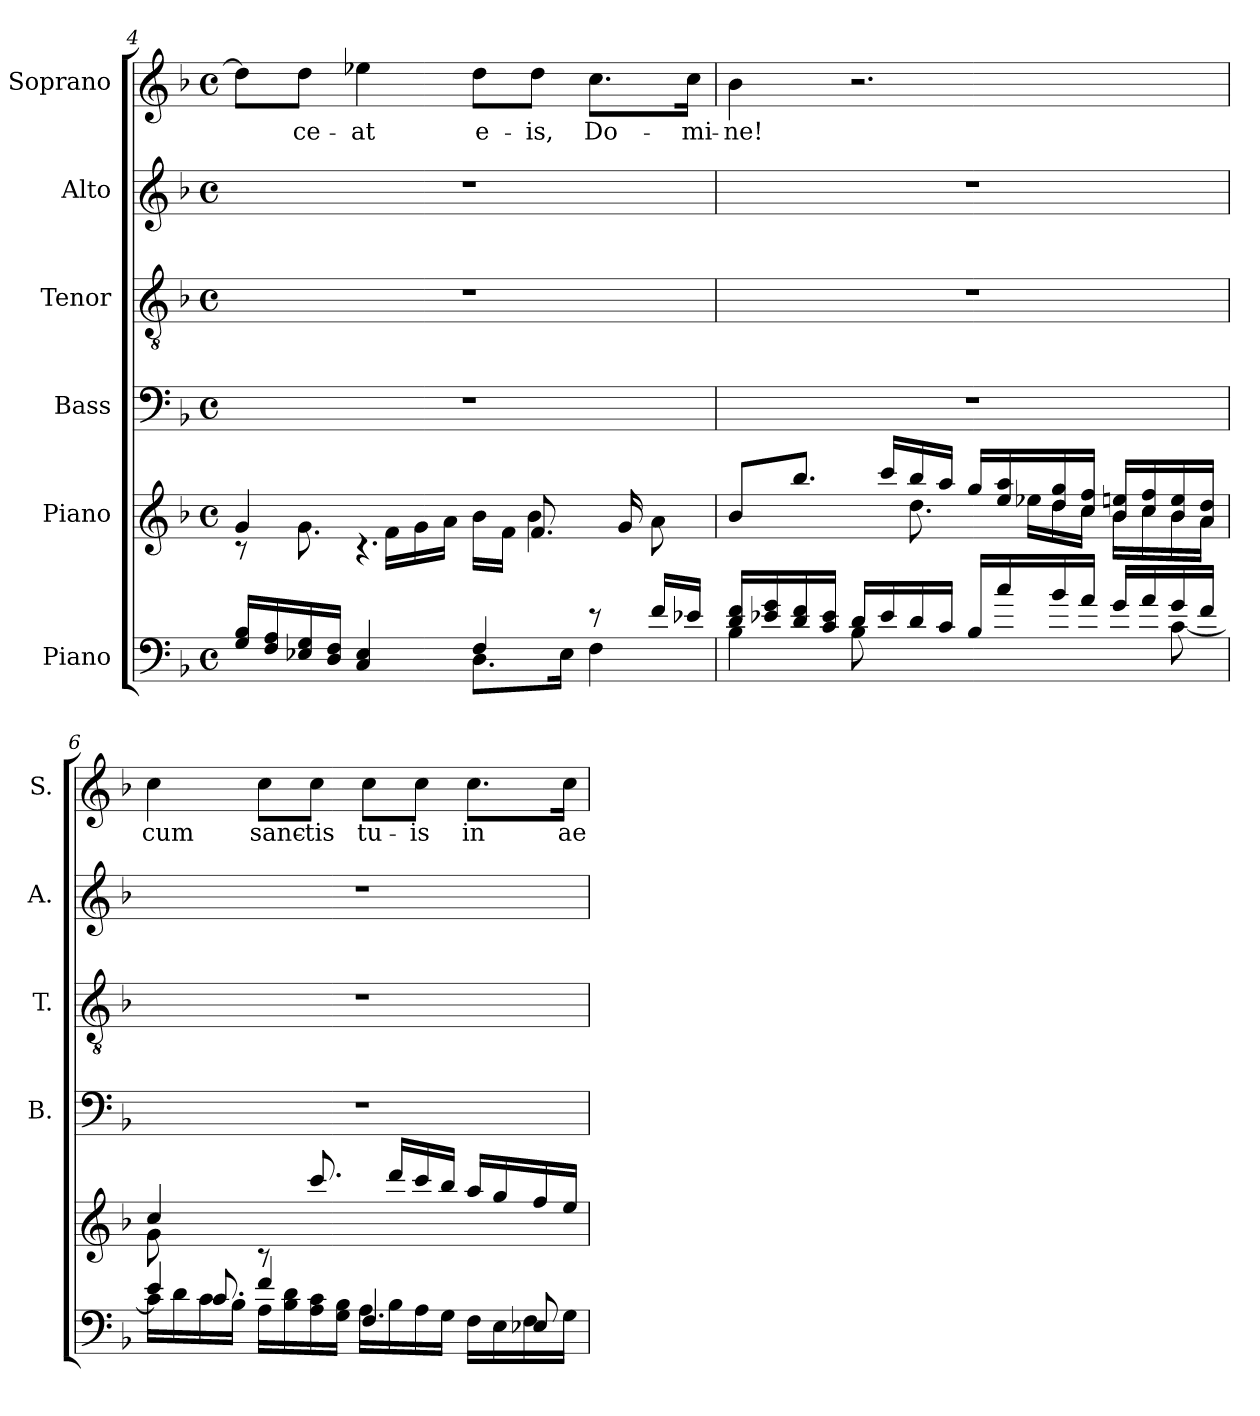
**kern	**kern	**kern	**kern	**kern	**kern	**text
*part6	*part5	*part4	*part3	*part2	*part1	*part1
*staff6	*staff5	*staff4	*staff3	*staff2	*staff1	*staff1
*I"Piano	*I"Piano	*I"Bass	*I"Tenor	*I"Alto	*I"Soprano	*
*	*	*I'B.	*I'T.	*I'A.	*I'S.	*
!!LO:LB:g=z
*clefF4	*clefG2	*clefF4	*clefGv2	*clefG2	*clefG2	*
*k[b-]	*k[b-]	*k[b-]	*k[b-]	*k[b-]	*k[b-]	*
*F:	*F:	*F:	*F:	*F:	*F:	*
*M4/4	*M4/4	*M4/4	*M4/4	*M4/4	*M4/4	*
*met(c)	*met(c)	*met(c)	*met(c)	*met(c)	*met(c)	*
=4	=4	=4	=4	=4	=4	=4
*^	*^	*	*	*	*	*
16G/ 16B-/LL	2ryy	4g/	8rc	1r	1r	1r	8dd\L]	.
16F/ 16A/	.	.	.	.	.	.	.	.
!	!	!	!	!	!	!	!	!LO:LY:b
16E-X/ 16G/	.	.	8.g\	.	.	.	8dd\J	-ce-
16D/ 16F/JJ	.	.	.	.	.	.	.	.
!	!	!	!	!	!	!	!	!LO:LY:b
4C/ 4E-/	.	4.rc	.	.	.	.	4ee-X\	-at
.	.	.	16f\LL	.	.	.	.	.
.	.	.	16g\	.	.	.	.	.
.	.	.	16a\JJ	.	.	.	.	.
!	!	!	!	!	!	!	!	!LO:LY:b
4F/	8.D\L	.	16b-\LL	.	.	.	8dd\L	e-
.	.	.	16f\JJ	.	.	.	.	.
!	!	!	!	!	!	!	!	!LO:LY:b
.	.	8.f/	4b-\	.	.	.	8dd\J	-is,
.	16E-\Jk	.	.	.	.	.	.	.
!	!	!	!	!	!	!	!	!LO:LY:b
8re	4F\	.	.	.	.	.	8.cc\L	Do-
.	.	16g/	.	.	.	.	.	.
16f/LL	.	8ryy	8a\	.	.	.	.	.
!	!	!	!	!	!	!	!	!LO:LY:b
16e-X/JJ	.	.	.	.	.	.	16cc\Jk	-mi-
=5	=5	=5	=5	=5	=5	=5	=5	=5
!	!	!	!	!	!	!	!	!LO:LY:b
16d/ 16f/LL	4B-\	8b-/L	4.ryy	1r	1r	1r	4b-\	-ne!
16e-X/ 16g/	.	.	.	.	.	.	.	.
16d/ 16f/	.	8.bb-/J	.	.	.	.	.	.
16c/ 16e-/JJ	.	.	.	.	.	.	.	.
16d/LL	8B-\	.	.	.	.	.	2.r	.
16e-/	.	16ccc/LL	.	.	.	.	.	.
16d/	2ryy	16bb-/	8.dd\	.	.	.	.	.
16c/JJ	.	16aa/JJ	.	.	.	.	.	.
16B-/LL	.	16gg/LL	.	.	.	.	.	.
16cc/	.	16ee/ 16aa/	16ee-X\LL	.	.	.	.	.
16b-/	.	16dd/ 16gg/	16dd\	.	.	.	.	.
16a/JJ	.	16cc/ 16ff/JJ	16cc\JJ	.	.	.	.	.
16g/LL	.	16b-/ 16een/LL	16b-\LL	.	.	.	.	.
16a/	.	16cc/ 16ff/	16cc\	.	.	.	.	.
16g/	[8c\	16b-/ 16ee/	16b-\	.	.	.	.	.
16f/JJ	.	16a/ 16dd/JJ	16a\JJ	.	.	.	.	.
=6	=6	=6	=6	=6	=6	=6	=6	=6
*	*^	*	*	*	*	*	*	*
!	!	!	!	!	!	!	!	!	!LO:LY:b
4e/	16c\LL]	8ryy	4cc/	8g\	1r	1r	1r	4cc\	cum
.	16d\	.	.	.	.	.	.	.	.
.	16c\	8.c/	.	2..ryy	.	.	.	.	.
.	16B-\JJ	.	.	.	.	.	.	.	.
!	!	!	!	!	!	!	!	!	!LO:LY:b
4f/	16A\LL	.	8rc	.	.	.	.	8cc\L	sanc-
.	16B-\ 16d\	2ryy	.	.	.	.	.	.	.
!	!	!	!	!	!	!	!	!	!LO:LY:b
.	16A\ 16c\	.	8.ccc/	.	.	.	.	8cc\J	-tis
.	16G\ 16B-\JJ	.	.	.	.	.	.	.	.
!	!	!	!	!	!	!	!	!	!LO:LY:b
4.F/	16A\LL	.	.	.	.	.	.	8cc\L	tu-
.	16B-\	.	16ddd/LL	.	.	.	.	.	.
!	!	!	!	!	!	!	!	!	!LO:LY:b
.	16A\	.	16ccc/	.	.	.	.	8cc\J	-is
.	16G\JJ	.	16bb-/JJ	.	.	.	.	.	.
!	!	!	!	!	!	!	!	!	!LO:LY:b
.	16F\LL	.	16aa/LL	.	.	.	.	8.cc\L	in
.	16E\	8.ryy	16gg/	.	.	.	.	.	.
8E-X/	16F\	.	16ff/	.	.	.	.	.	.
!	!	!	!	!	!	!	!	!	!LO:LY:b
.	16G\JJ	.	16ee/JJ	.	.	.	.	16cc\Jk	ae-
*v	*v	*v	*	*	*	*	*	*	*
*	*v	*v	*	*	*	*	*
=	=	=	=	=	=	=
*-	*-	*-	*-	*-	*-	*-
